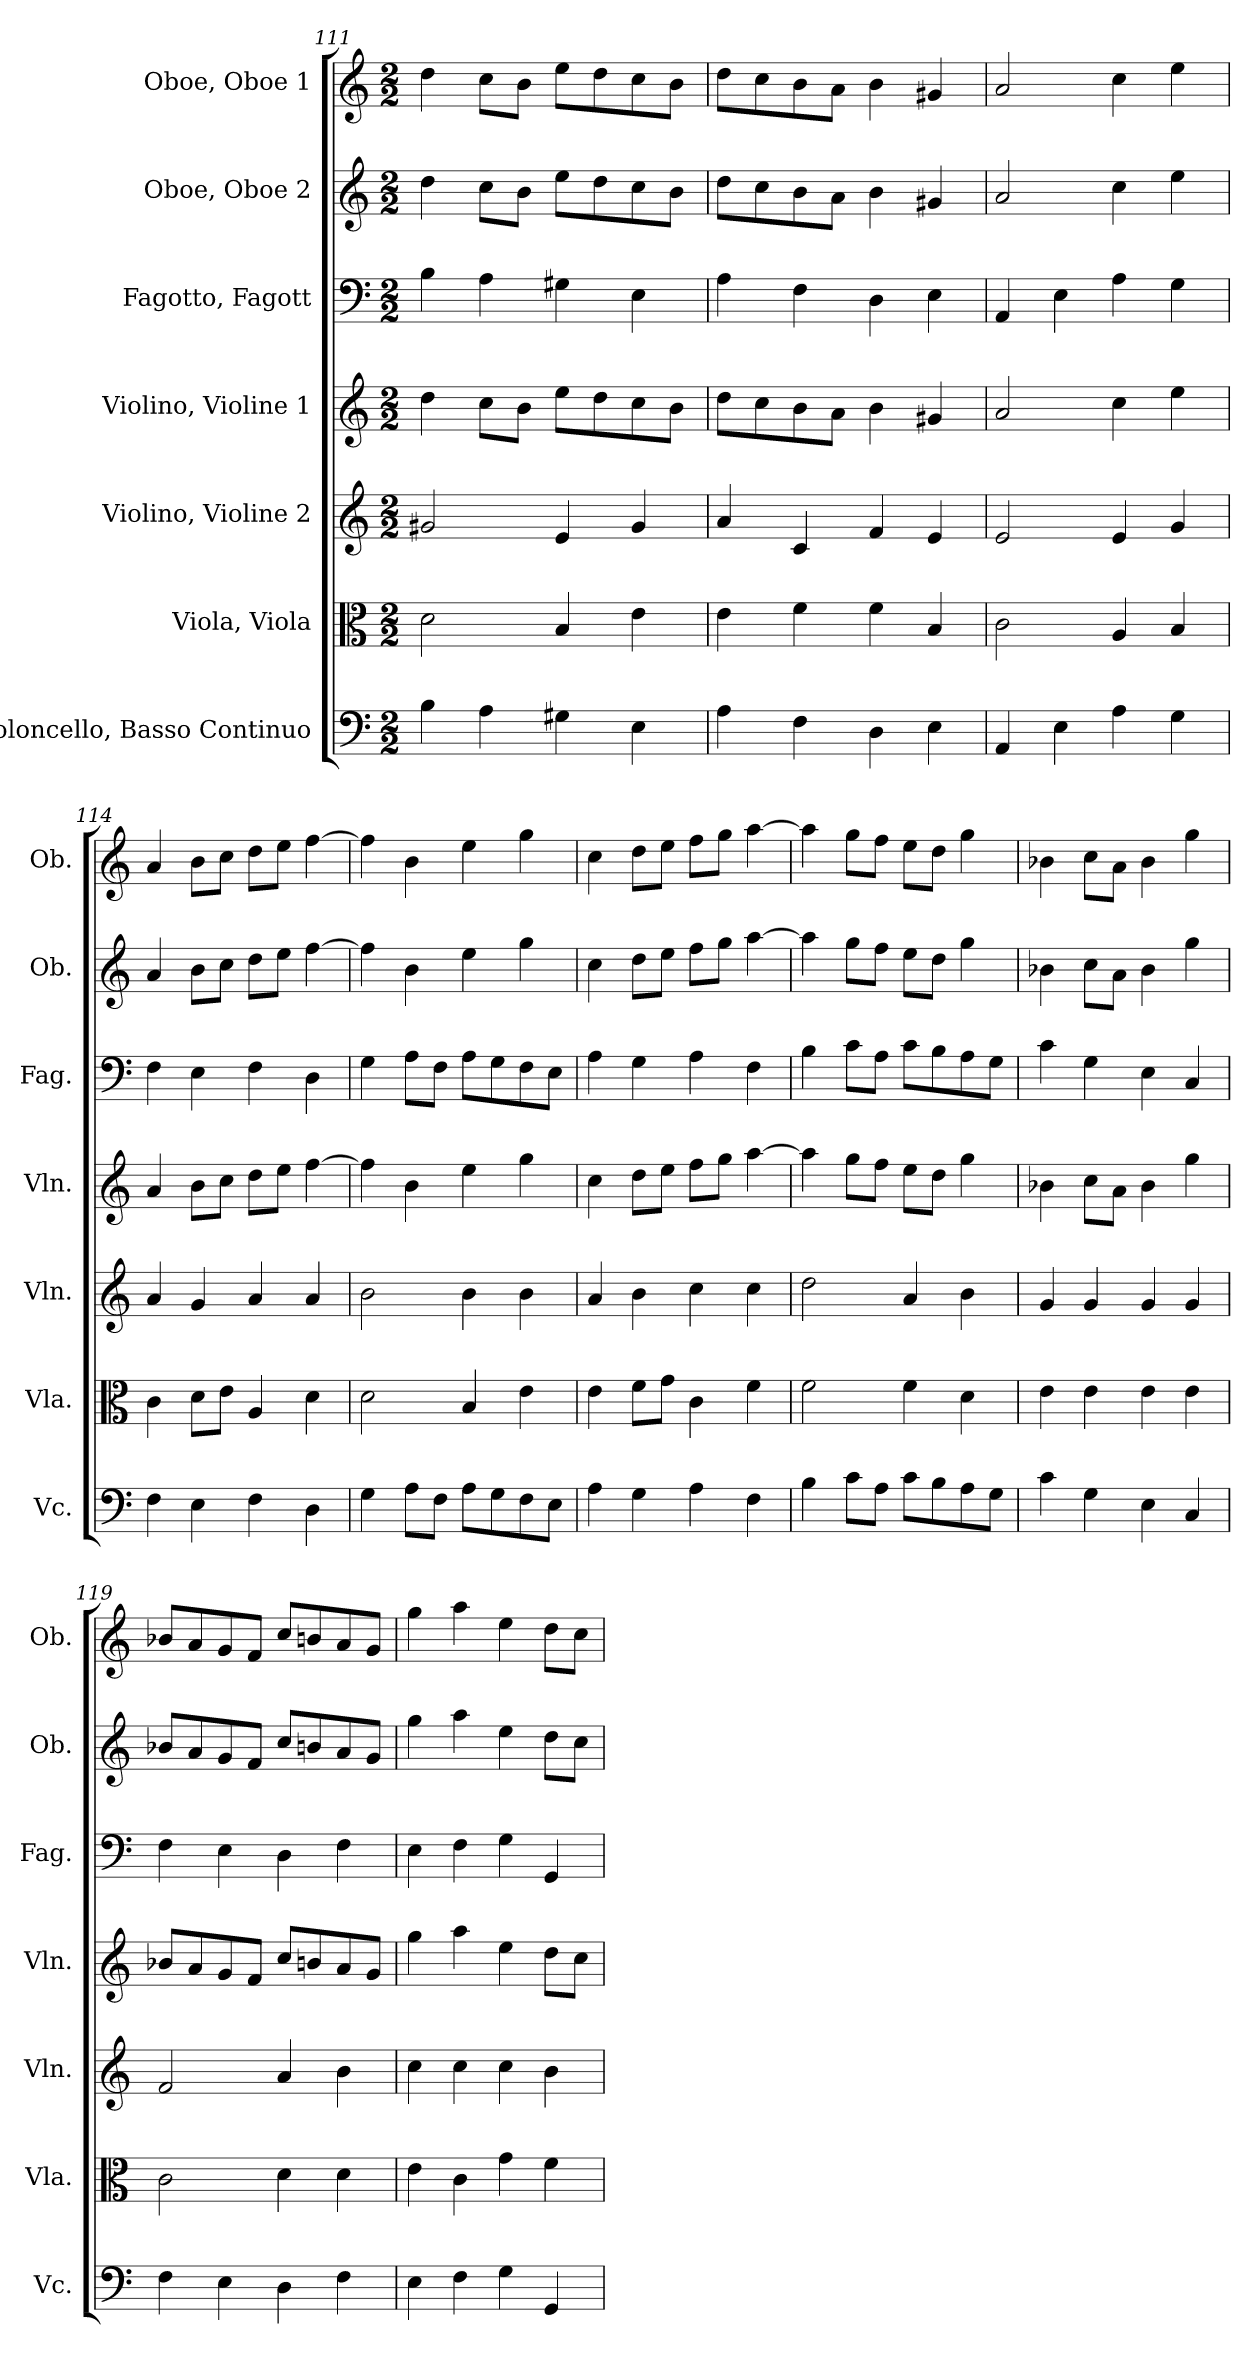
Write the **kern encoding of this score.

**kern	**kern	**kern	**kern	**kern	**kern	**kern
*part7	*part6	*part5	*part4	*part3	*part2	*part1
*staff7	*staff6	*staff5	*staff4	*staff3	*staff2	*staff1
*I"Violoncello, Basso Continuo	*I"Viola, Viola	*I"Violino, Violine 2	*I"Violino, Violine 1	*I"Fagotto, Fagott	*I"Oboe, Oboe 2	*I"Oboe, Oboe 1
*I'Vc.	*I'Vla.	*I'Vln.	*I'Vln.	*I'Fag.	*I'Ob.	*I'Ob.
!!LO:LB:g=z
*clefF4	*clefC3	*clefG2	*clefG2	*clefF4	*clefG2	*clefG2
*k[]	*k[]	*k[]	*k[]	*k[]	*k[]	*k[]
*M2/2	*M2/2	*M2/2	*M2/2	*M2/2	*M2/2	*M2/2
=111	=111	=111	=111	=111	=111	=111
4B\	2d\	2g#X/	4dd\	4B\	4dd\	4dd\
4A\	.	.	8cc\L	4A\	8cc\L	8cc\L
.	.	.	8b\J	.	8b\J	8b\J
4G#X\	4B/	4e/	8ee\L	4G#X\	8ee\L	8ee\L
.	.	.	8dd\	.	8dd\	8dd\
4E\	4e\	4g#/	8cc\	4E\	8cc\	8cc\
.	.	.	8b\J	.	8b\J	8b\J
=112	=112	=112	=112	=112	=112	=112
4A\	4e\	4a/	8dd\L	4A\	8dd\L	8dd\L
.	.	.	8cc\	.	8cc\	8cc\
4F\	4f\	4c/	8b\	4F\	8b\	8b\
.	.	.	8a\J	.	8a\J	8a\J
4D\	4f\	4f/	4b\	4D\	4b\	4b\
4E\	4B/	4e/	4g#X/	4E\	4g#X/	4g#X/
=113	=113	=113	=113	=113	=113	=113
4AA/	2c\	2e/	2a/	4AA/	2a/	2a/
4E\	.	.	.	4E\	.	.
4A\	4A/	4e/	4cc\	4A\	4cc\	4cc\
4G\	4B/	4g/	4ee\	4G\	4ee\	4ee\
=114	=114	=114	=114	=114	=114	=114
4F\	4c\	4a/	4a/	4F\	4a/	4a/
4E\	8d\L	4g/	8b\L	4E\	8b\L	8b\L
.	8e\J	.	8cc\J	.	8cc\J	8cc\J
4F\	4A/	4a/	8dd\L	4F\	8dd\L	8dd\L
.	.	.	8ee\J	.	8ee\J	8ee\J
4D\	4d\	4a/	[4ff\	4D\	[4ff\	[4ff\
=115	=115	=115	=115	=115	=115	=115
4G\	2d\	2b\	4ff\]	4G\	4ff\]	4ff\]
8A\L	.	.	4b\	8A\L	4b\	4b\
8F\J	.	.	.	8F\J	.	.
8A\L	4B/	4b\	4ee\	8A\L	4ee\	4ee\
8G\	.	.	.	8G\	.	.
8F\	4e\	4b\	4gg\	8F\	4gg\	4gg\
8E\J	.	.	.	8E\J	.	.
=116	=116	=116	=116	=116	=116	=116
4A\	4e\	4a/	4cc\	4A\	4cc\	4cc\
4G\	8f\L	4b\	8dd\L	4G\	8dd\L	8dd\L
.	8g\J	.	8ee\J	.	8ee\J	8ee\J
4A\	4c\	4cc\	8ff\L	4A\	8ff\L	8ff\L
.	.	.	8gg\J	.	8gg\J	8gg\J
4F\	4f\	4cc\	[4aa\	4F\	[4aa\	[4aa\
=117	=117	=117	=117	=117	=117	=117
4B\	2f\	2dd\	4aa\]	4B\	4aa\]	4aa\]
8c\L	.	.	8gg\L	8c\L	8gg\L	8gg\L
8A\J	.	.	8ff\J	8A\J	8ff\J	8ff\J
8c\L	4f\	4a/	8ee\L	8c\L	8ee\L	8ee\L
8B\	.	.	8dd\J	8B\	8dd\J	8dd\J
8A\	4d\	4b\	4gg\	8A\	4gg\	4gg\
8G\J	.	.	.	8G\J	.	.
!!LO:PB:g=z
=118	=118	=118	=118	=118	=118	=118
4c\	4e\	4g/	4b-X\	4c\	4b-X\	4b-X\
4G\	4e\	4g/	8cc\L	4G\	8cc\L	8cc\L
.	.	.	8a\J	.	8a\J	8a\J
4E\	4e\	4g/	4b-\	4E\	4b-\	4b-\
4C/	4e\	4g/	4gg\	4C/	4gg\	4gg\
=119	=119	=119	=119	=119	=119	=119
4F\	2c\	2f/	8b-X/L	4F\	8b-X/L	8b-X/L
.	.	.	8a/	.	8a/	8a/
4E\	.	.	8g/	4E\	8g/	8g/
.	.	.	8f/J	.	8f/J	8f/J
4D\	4d\	4a/	8cc/L	4D\	8cc/L	8cc/L
.	.	.	8bn/	.	8bn/	8bn/
4F\	4d\	4b\	8a/	4F\	8a/	8a/
.	.	.	8g/J	.	8g/J	8g/J
=120	=120	=120	=120	=120	=120	=120
4E\	4e\	4cc\	4gg\	4E\	4gg\	4gg\
4F\	4c\	4cc\	4aa\	4F\	4aa\	4aa\
4G\	4g\	4cc\	4ee\	4G\	4ee\	4ee\
4GG/	4f\	4b\	8dd\L	4GG/	8dd\L	8dd\L
.	.	.	8cc\J	.	8cc\J	8cc\J
=	=	=	=	=	=	=
*-	*-	*-	*-	*-	*-	*-
